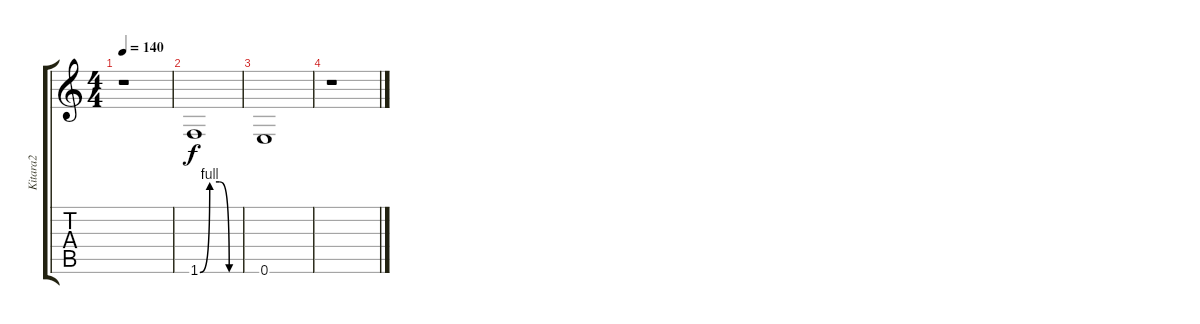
\track ("Kitara2" "Kitara2") {instrument distortionguitar}
\staff {score tabs}
\tuning (F4 C4 G3 D3 A2 E2) {hide}
\ts (4 4)
\tempo 140
\clef g2
\ks c
r.1{dy f} |
1.6{be (custom 0 0 15 4 30 4 45 0 60 0)}.1 |
0.6.1 |
r.1
